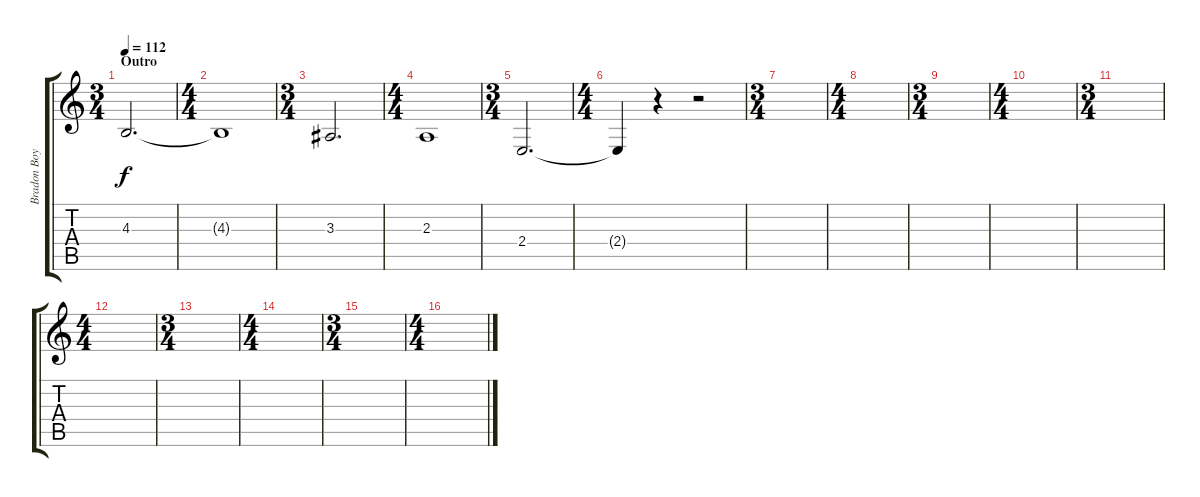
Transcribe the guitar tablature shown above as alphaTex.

\track ("Bradon Boyd (vocal)" "Bradon Boy") {instrument lead3calliope}
\staff {score tabs}
\tuning (E4 B3 G3 D3 A2 E2) {hide}
\ts (3 4)
\section ("" "Outro")
\tempo 112
\clef g2
\ks c
4.3{t}.2{d dy f} |
\ts (4 4)
4.3{t}.1 |
\ts (3 4)
3.3.2{d} |
\ts (4 4)
2.3.1 |
\ts (3 4)
2.4.2{d} |
\ts (4 4)
2.4{t}.4 r.4 r.2 |
\ts (3 4)
|
\ts (4 4)
|
\ts (3 4)
|
\ts (4 4)
|
\ts (3 4)
|
\ts (4 4)
|
\ts (3 4)
|
\ts (4 4)
|
\ts (3 4)
|
\ts (4 4)
